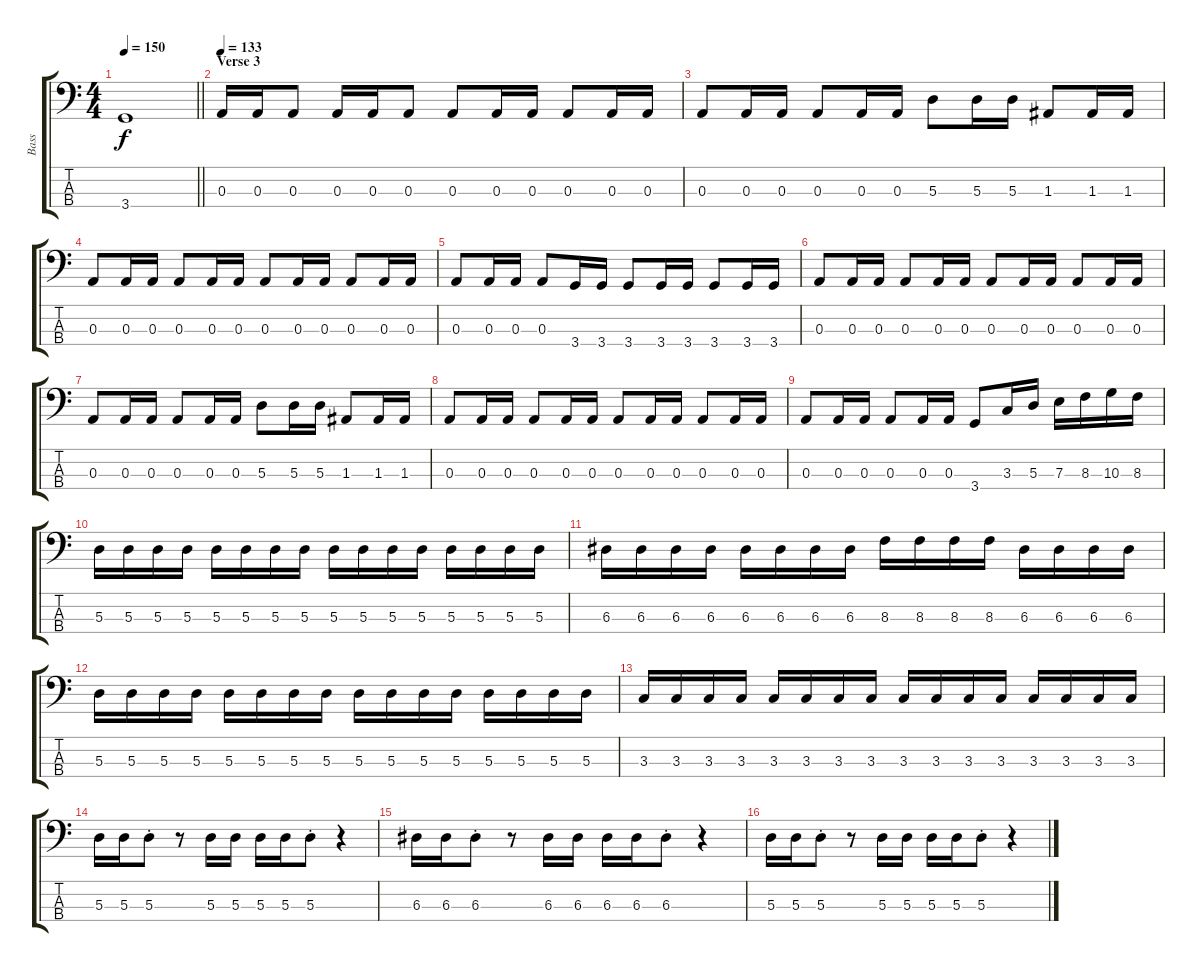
\track ("Bass" "Bass") {instrument electricbassfinger}
\staff {score tabs}
\tuning (G2 D2 A1 E1) {hide}
\ts (4 4)
\tempo 150
\clef f4
\barLineRight lightlight
\ks aminor
3.4{t}.1{dy f} |
\section ("" "Verse 3")
\tempo 133
0.3.16 0.3.16 0.3.8 0.3.16 0.3.16 0.3.8 0.3.8 0.3.16 0.3.16 0.3.8 0.3.16 0.3.16 |
0.3.8 0.3.16 0.3.16 0.3.8 0.3.16 0.3.16 5.3.8 5.3.16 5.3.16 1.3.8 1.3.16 1.3.16 |
0.3.8 0.3.16 0.3.16 0.3.8 0.3.16 0.3.16 0.3.8 0.3.16 0.3.16 0.3.8 0.3.16 0.3.16 |
0.3.8 0.3.16 0.3.16 0.3.8 3.4.16 3.4.16 3.4.8 3.4.16 3.4.16 3.4.8 3.4.16 3.4.16 |
0.3.8 0.3.16 0.3.16 0.3.8 0.3.16 0.3.16 0.3.8 0.3.16 0.3.16 0.3.8 0.3.16 0.3.16 |
0.3.8 0.3.16 0.3.16 0.3.8 0.3.16 0.3.16 5.3.8 5.3.16 5.3.16 1.3.8 1.3.16 1.3.16 |
0.3.8 0.3.16 0.3.16 0.3.8 0.3.16 0.3.16 0.3.8 0.3.16 0.3.16 0.3.8 0.3.16 0.3.16 |
0.3.8 0.3.16 0.3.16 0.3.8 0.3.16 0.3.16 3.4.8 3.3.16 5.3.16 7.3.16 8.3.16 10.3.16 8.3.16 |
5.3.16 5.3.16 5.3.16 5.3.16 5.3.16 5.3.16 5.3.16 5.3.16 5.3.16 5.3.16 5.3.16 5.3.16 5.3.16 5.3.16 5.3.16 5.3.16 |
6.3.16 6.3.16 6.3.16 6.3.16 6.3.16 6.3.16 6.3.16 6.3.16 8.3.16 8.3.16 8.3.16 8.3.16 6.3.16 6.3.16 6.3.16 6.3.16 |
5.3.16 5.3.16 5.3.16 5.3.16 5.3.16 5.3.16 5.3.16 5.3.16 5.3.16 5.3.16 5.3.16 5.3.16 5.3.16 5.3.16 5.3.16 5.3.16 |
3.3.16 3.3.16 3.3.16 3.3.16 3.3.16 3.3.16 3.3.16 3.3.16 3.3.16 3.3.16 3.3.16 3.3.16 3.3.16 3.3.16 3.3.16 3.3.16 |
5.3.16 5.3.16 5.3{st}.8 r.8 5.3.16 5.3.16 5.3.16 5.3.16 5.3{st}.8 r.4 |
6.3.16 6.3.16 6.3{st}.8 r.8 6.3.16 6.3.16 6.3.16 6.3.16 6.3{st}.8 r.4 |
5.3.16 5.3.16 5.3{st}.8 r.8 5.3.16 5.3.16 5.3.16 5.3.16 5.3{st}.8 r.4
